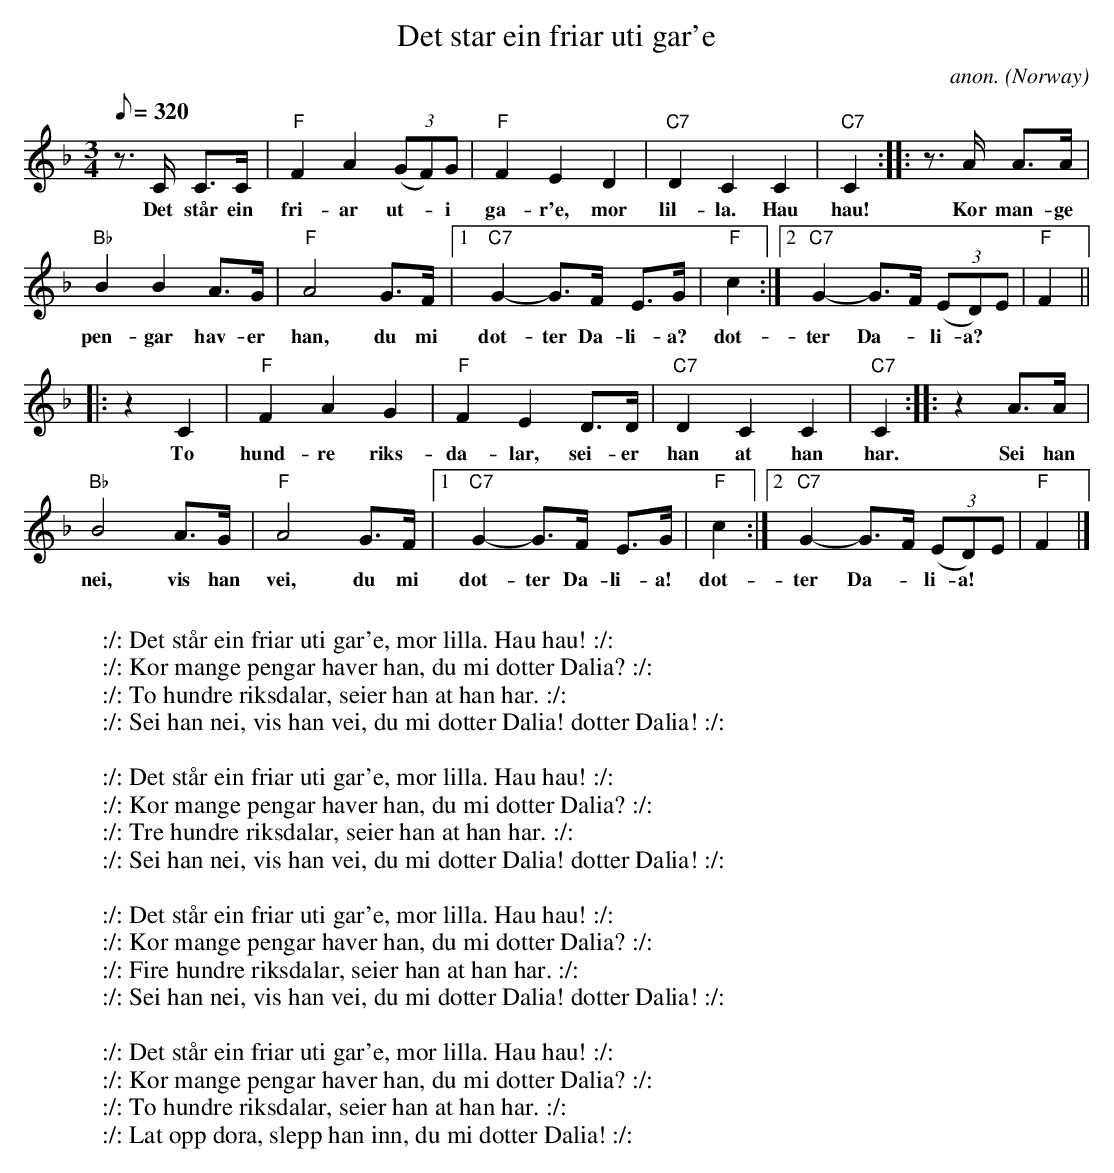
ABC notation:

X:1
T:Det star ein friar uti gar'e
C:anon.
O:Norway
M:3/4
L:1/8
Q:320
K:F
z>C C>C|"F"F2A2 (3(GF)G|"F"F2E2D2|"C7"D2C2C2|"C7"C2:: z>A A>A|
w:Det st\aar ein fri- ar ut-*i ga- r'e, mor lil- la. Hau hau! Kor man- ge
"Bb"B2B2A>G|"F"A4G>F|[1"C7"G2-G3/2F/ E>G|"F"c2:|[2"C7"G2-G3/2F/ (3(ED)E|"F"F2||
w:pen- gar hav- er han, du mi dot- ter Da- li- a? dot- ter Da-* li- a?
|:z2 C2|"F"F2A2G2|"F"F2E2 D>D|"C7"D2C2C2|"C7"C2:: z2 A>A|
w:To hund- re riks- da- lar, sei- er han at han har. Sei han
"Bb"B4 A>G|"F"A4G>F|[1"C7"G2-G3/2F/ E>G|"F"c2:|[2"C7"G2-G3/2F/ (3(ED)E|"F"F2|]
w:nei, vis han vei, du mi dot- ter Da- li- a! dot- ter Da-* li- a!
W:
W::/: Det st\aar ein friar uti gar'e, mor lilla. Hau hau! :/:
W::/: Kor mange pengar haver han, du mi dotter Dalia? :/:
W::/: To hundre riksdalar, seier han at han har. :/:
W::/: Sei han nei, vis han vei, du mi dotter Dalia! dotter Dalia! :/:
W:
W::/: Det st\aar ein friar uti gar'e, mor lilla. Hau hau! :/:
W::/: Kor mange pengar haver han, du mi dotter Dalia? :/:
W::/: Tre hundre riksdalar, seier han at han har. :/:
W::/: Sei han nei, vis han vei, du mi dotter Dalia! dotter Dalia! :/:
W:
W::/: Det st\aar ein friar uti gar'e, mor lilla. Hau hau! :/:
W::/: Kor mange pengar haver han, du mi dotter Dalia? :/:
W::/: Fire hundre riksdalar, seier han at han har. :/:
W::/: Sei han nei, vis han vei, du mi dotter Dalia! dotter Dalia! :/:
W:
W::/: Det st\aar ein friar uti gar'e, mor lilla. Hau hau! :/:
W::/: Kor mange pengar haver han, du mi dotter Dalia? :/:
W::/: To hundre riksdalar, seier han at han har. :/:
W::/: Lat opp d\ora, slepp han inn, du mi dotter Dalia! :/:
